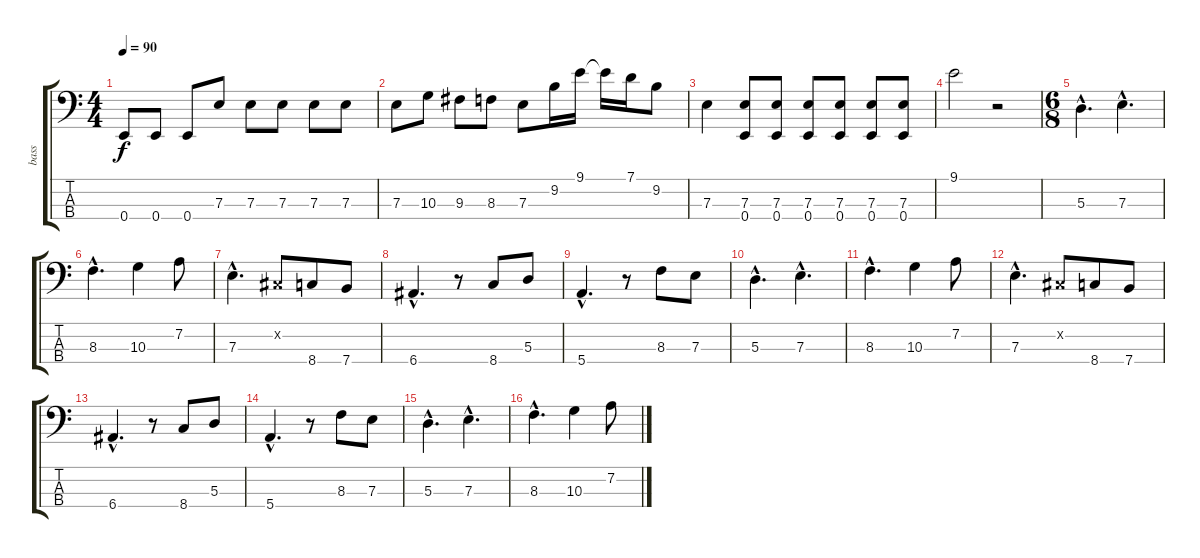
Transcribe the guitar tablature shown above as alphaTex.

\track ("bass" "bass") {instrument fretlessbass}
\staff {score tabs}
\tuning (G2 D2 A1 E1) {hide}
\ts (4 4)
\tempo 90
\clef f4
\ks c
0.4.8{dy f} 0.4.8 0.4.8 7.3.8 7.3.8 7.3.8 7.3.8 7.3.8 |
7.3.8 10.3.8 9.3.8 8.3.8 7.3.8 9.2.16 9.1.16 9.1{t}.16 7.1.16 9.2.8 |
7.3.4 (7.3 0.4).8 (7.3 0.4).8 (7.3 0.4).8 (7.3 0.4).8 (7.3 0.4).8 (7.3 0.4).8 |
9.1.2 r.2 |
\ts (6 8)
5.3{hac}.4{d} 7.3{hac}.4{d} |
8.3{hac}.4{d} 10.3.4 7.2.8 |
7.3{hac}.4{d} -1.2{x}.8 8.4.8 7.4.8 |
6.4{hac}.4{d} r.8 8.4.8 5.3.8 |
5.4{hac}.4{d} r.8 8.3.8 7.3.8 |
5.3{hac}.4{d} 7.3{hac}.4{d} |
8.3{hac}.4{d} 10.3.4 7.2.8 |
7.3{hac}.4{d} -1.2{x}.8 8.4.8 7.4.8 |
6.4{hac}.4{d} r.8 8.4.8 5.3.8 |
5.4{hac}.4{d} r.8 8.3.8 7.3.8 |
5.3{hac}.4{d} 7.3{hac}.4{d} |
8.3{hac}.4{d} 10.3.4 7.2.8
